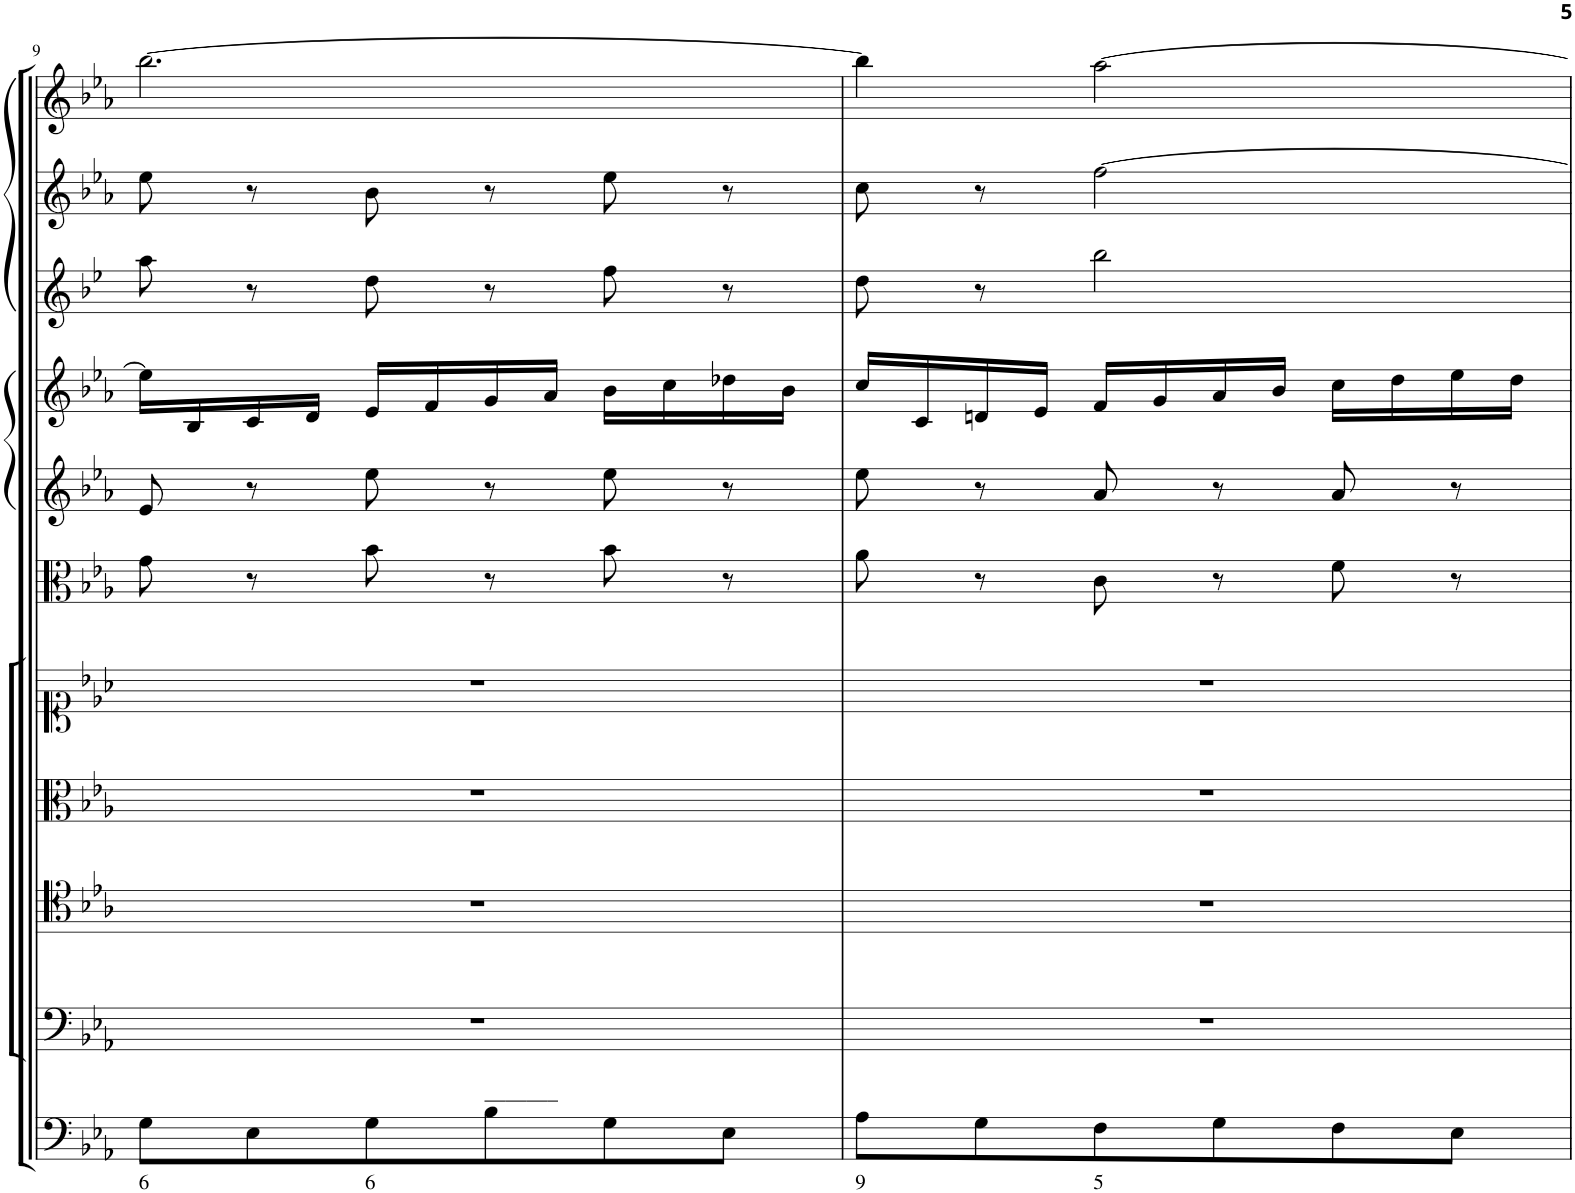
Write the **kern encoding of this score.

**kern	**kern	**kern	**kern	**kern	**kern	**kern	**kern	**kern	**kern	**kern
*part11	*part10	*part9	*part8	*part7	*part6	*part5	*part4	*part3	*part2	*part1
*staff11	*staff10	*staff9	*staff8	*staff7	*staff6	*staff5	*staff4	*staff3	*staff2	*staff1
*I"Continuo.	*I"Basso.	*I"Tenore.	*I"Alto.	*I"Soprano.	*I"Viola.	*I"Violino II	*I"Violino I	*I"Taille.	*I"Oboe II.	*I"Oboe I.
*	*	*	*	*	*	*	*	*	*I'Ob	*I'Ob
!!LO:PB:g=z
*clefF4	*clefF4	*clefC4	*clefC3	*clefC1	*clefC3	*clefG2	*clefG2	*clefG2	*clefG2	*clefG2
*	*	*	*	*	*	*	*	*Trd4c7	*	*
*k[b-e-a-]	*k[b-e-a-]	*k[b-e-a-]	*k[b-e-a-]	*k[b-e-a-]	*k[b-e-a-]	*k[b-e-a-]	*k[b-e-a-]	*k[b-e-]	*k[b-e-a-]	*k[b-e-a-]
*M3/4	*M3/4	*M3/4	*M3/4	*M3/4	*M3/4	*M3/4	*M3/4	*M3/4	*M3/4	*M3/4
=9	=9	=9	=9	=9	=9	=9	=9	=9	=9	=9
!LO:TX:b:t=6	!	!	!	!	!	!	!	!	!	!
8G\L	2.r	2.r	2.r	2.r	8g\	8e-/	16ee-\LL]	8aa\	8ee-\	[2.bb-\
.	.	.	.	.	.	.	16B-/	.	.	.
8E-\	.	.	.	.	8r	8r	16c/	8r	8r	.
.	.	.	.	.	.	.	16d/JJ	.	.	.
!LO:TX:b:t=6	!	!	!	!	!	!	!	!	!	!
8G\	.	.	.	.	8b-\	8ee-\	16e-/LL	8dd\	8b-\	.
.	.	.	.	.	.	.	16f/	.	.	.
!LO:TX:a:t=_______	!	!	!	!	!	!	!	!	!	!
8B-\	.	.	.	.	8r	8r	16g/	8r	8r	.
.	.	.	.	.	.	.	16a-/JJ	.	.	.
8G\	.	.	.	.	8b-\	8ee-\	16b-\LL	8ff\	8ee-\	.
.	.	.	.	.	.	.	16cc\	.	.	.
8E-\J	.	.	.	.	8r	8r	16dd-X\	8r	8r	.
.	.	.	.	.	.	.	16b-\JJ	.	.	.
=10	=10	=10	=10	=10	=10	=10	=10	=10	=10	=10
!LO:TX:b:t=9	!	!	!	!	!	!	!	!	!	!
8A-\L	2.r	2.r	2.r	2.r	8a-\	8ee-\	16cc/LL	8dd\	8cc\	4bb-\]
.	.	.	.	.	.	.	16c/	.	.	.
8G\	.	.	.	.	8r	8r	16dn/	8r	8r	.
.	.	.	.	.	.	.	16e-/JJ	.	.	.
!LO:TX:b:t=5	!	!	!	!	!	!	!	!	!	!
8F\	.	.	.	.	8c\	8a-/	16f/LL	2bb-\	[2ff\	[2aa-\
.	.	.	.	.	.	.	16g/	.	.	.
8G\	.	.	.	.	8r	8r	16a-/	.	.	.
.	.	.	.	.	.	.	16b-/JJ	.	.	.
8F\	.	.	.	.	8f\	8a-/	16cc\LL	.	.	.
.	.	.	.	.	.	.	16dd\	.	.	.
8E-\J	.	.	.	.	8r	8r	16ee-\	.	.	.
.	.	.	.	.	.	.	16dd\JJ	.	.	.
=	=	=	=	=	=	=	=	=	=	=
*-	*-	*-	*-	*-	*-	*-	*-	*-	*-	*-
